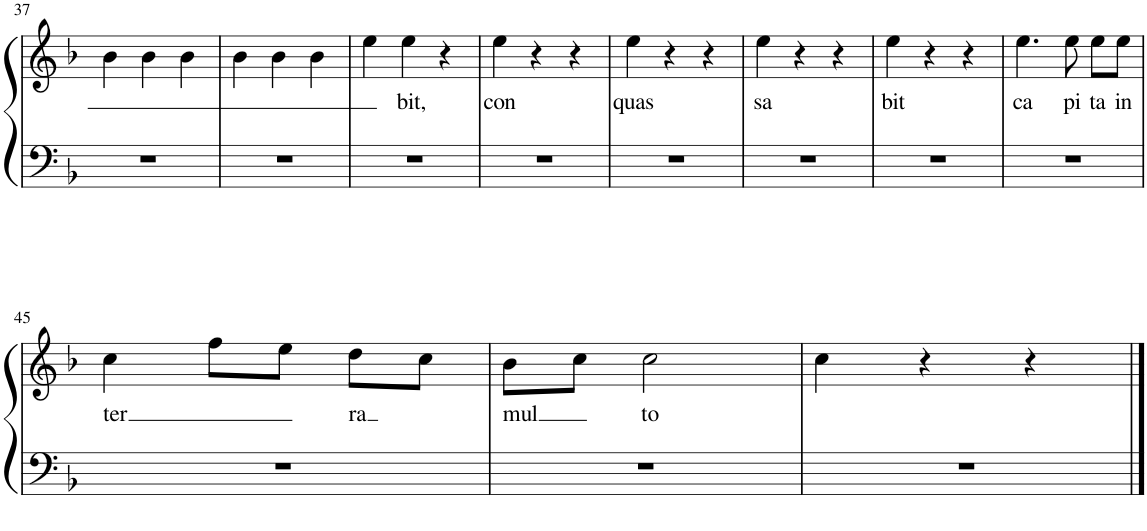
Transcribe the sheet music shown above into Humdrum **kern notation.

**kern	**kern	**text
*part1	*part1	*part1
*staff2	*staff1	*staff1
*I"Piano	*	*
*I'Pno.	*	*
!!LO:PB:g=z
*clefF4	*clefG2	*
*k[b-]	*k[b-]	*
*M3/4	*M3/4	*
=37	=37	=37
2.r	4b-\	.
.	4b-\	.
.	4b-\	.
=38	=38	=38
2.r	4b-\	.
.	4b-\	.
.	4b-\	.
=39	=39	=39
2.r	4ee\	.
!	!	!LO:LY:b
.	4ee\	bit,
.	4r	.
=40	=40	=40
!	!	!LO:LY:b
2.r	4ee\	con
.	4r	.
.	4r	.
=41	=41	=41
!	!	!LO:LY:b
2.r	4ee\	quas
.	4r	.
.	4r	.
=42	=42	=42
!	!	!LO:LY:b
2.r	4ee\	sa
.	4r	.
.	4r	.
=43	=43	=43
!	!	!LO:LY:b
2.r	4ee\	bit
.	4r	.
.	4r	.
=44	=44	=44
!	!	!LO:LY:b
2.r	4.ee\	ca
!	!	!LO:LY:b
.	8ee\	pi
!	!	!LO:LY:b
.	8ee\L	ta
!	!	!LO:LY:b
.	8ee\J	in
!!LO:LB:g=z
=45	=45	=45
!	!	!LO:LY:b
2.r	4cc\	ter
.	8ff\L	.
.	8ee\J	.
!	!	!LO:LY:b
.	8dd\L	ra
.	8cc\J	.
=46	=46	=46
!	!	!LO:LY:b
2.r	8b-\L	mul
.	8cc\J	.
!	!	!LO:LY:b
.	2cc\	to
=47	=47	=47
2.r	4cc\	.
.	4r	.
.	4r	.
==	==	==
*-	*-	*-
